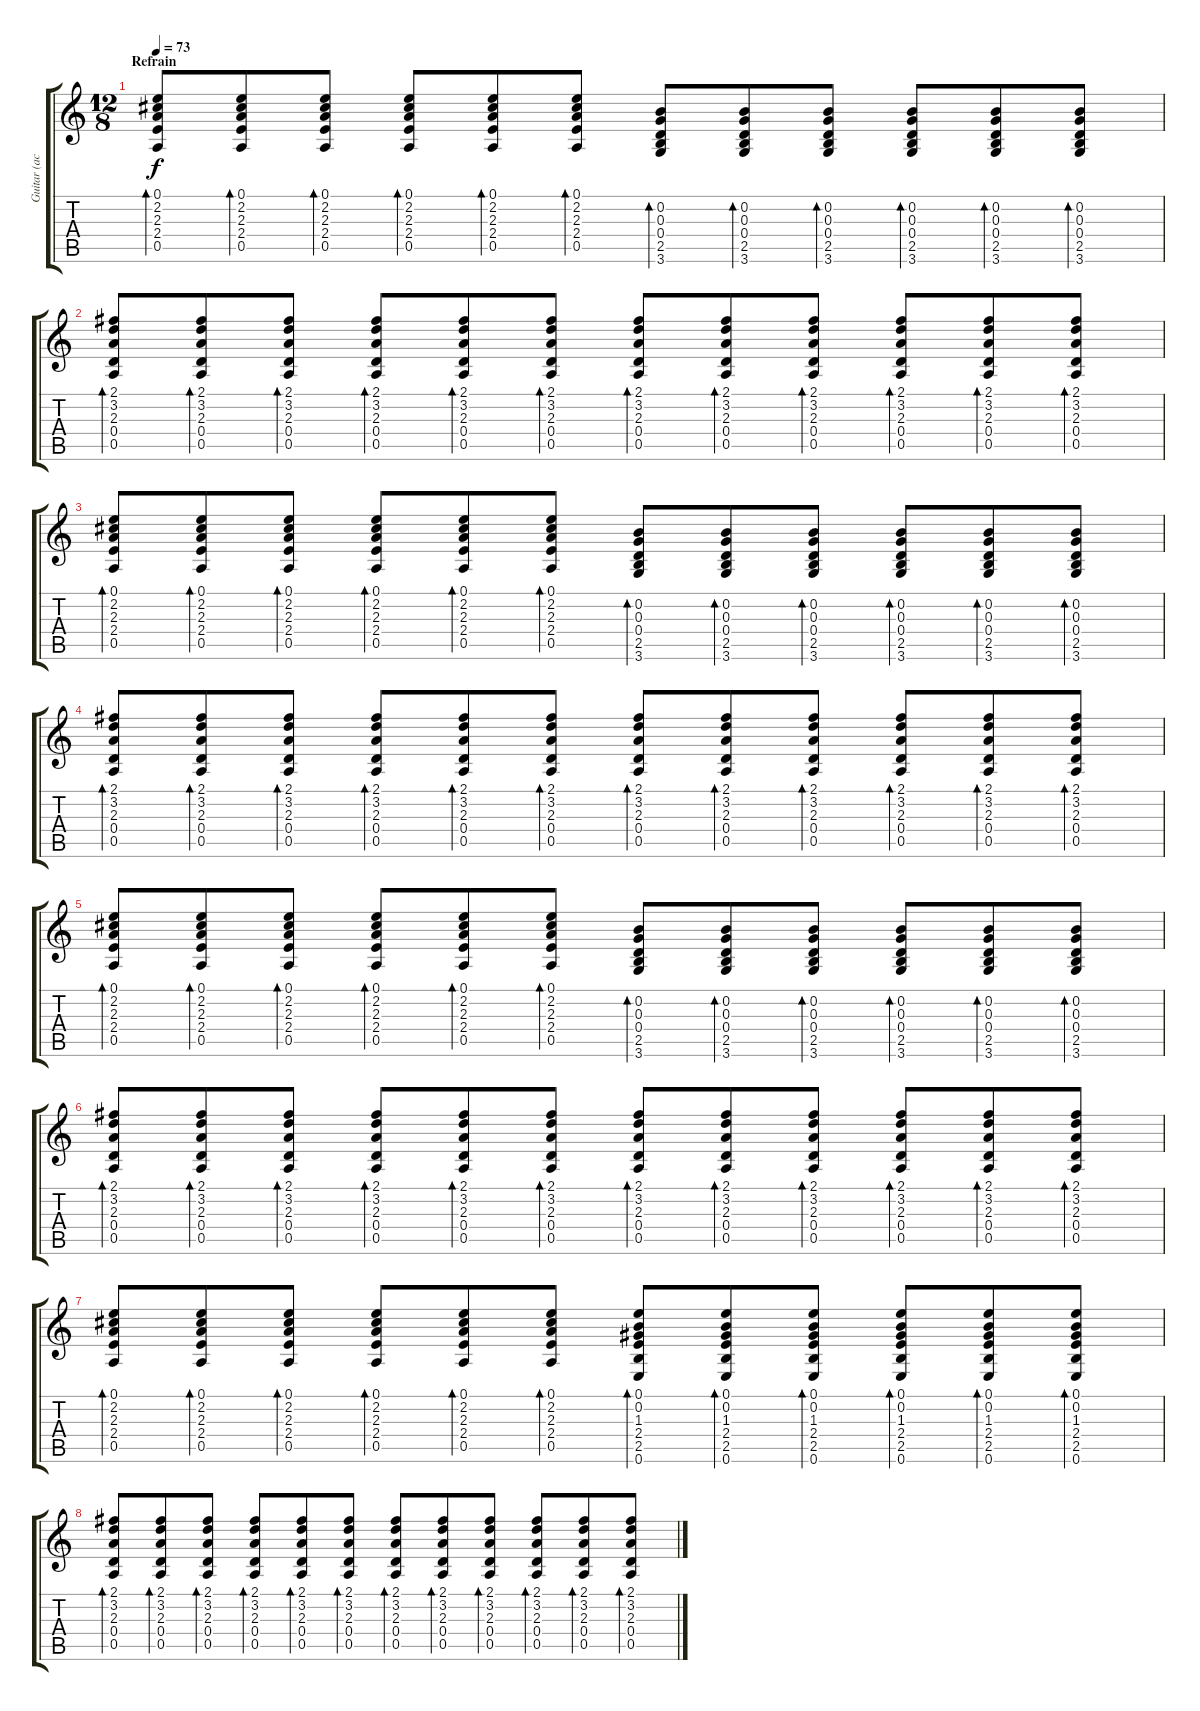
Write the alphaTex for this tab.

\track ("Guitar (acoustic)" "Guitar (ac") {instrument acousticguitarnylon}
\staff {score tabs}
\tuning (E4 B3 G3 D3 A2 E2) {hide}
\ts (12 8)
\section ("" "Refrain")
\tempo 73
\clef g2
\ks c
(0.1 2.2 2.3 2.4 0.5).8{bd 60 dy f} (0.1 2.2 2.3 2.4 0.5).8{bd 60} (0.1 2.2 2.3 2.4 0.5).8{bd 60} (0.1 2.2 2.3 2.4 0.5).8{bd 60} (0.1 2.2 2.3 2.4 0.5).8{bd 60} (0.1 2.2 2.3 2.4 0.5).8{bd 60} (0.2 0.3 0.4 2.5 3.6).8{bd 60} (0.2 0.3 0.4 2.5 3.6).8{bd 60} (0.2 0.3 0.4 2.5 3.6).8{bd 60} (0.2 0.3 0.4 2.5 3.6).8{bd 60} (0.2 0.3 0.4 2.5 3.6).8{bd 60} (0.2 0.3 0.4 2.5 3.6).8{bd 60} |
(2.1 3.2 2.3 0.4 0.5).8{bd 60} (2.1 3.2 2.3 0.4 0.5).8{bd 60} (2.1 3.2 2.3 0.4 0.5).8{bd 60} (2.1 3.2 2.3 0.4 0.5).8{bd 60} (2.1 3.2 2.3 0.4 0.5).8{bd 60} (2.1 3.2 2.3 0.4 0.5).8{bd 60} (2.1 3.2 2.3 0.4 0.5).8{bd 60} (2.1 3.2 2.3 0.4 0.5).8{bd 60} (2.1 3.2 2.3 0.4 0.5).8{bd 60} (2.1 3.2 2.3 0.4 0.5).8{bd 60} (2.1 3.2 2.3 0.4 0.5).8{bd 60} (2.1 3.2 2.3 0.4 0.5).8{bd 60} |
(0.1 2.2 2.3 2.4 0.5).8{bd 60} (0.1 2.2 2.3 2.4 0.5).8{bd 60} (0.1 2.2 2.3 2.4 0.5).8{bd 60} (0.1 2.2 2.3 2.4 0.5).8{bd 60} (0.1 2.2 2.3 2.4 0.5).8{bd 60} (0.1 2.2 2.3 2.4 0.5).8{bd 60} (0.2 0.3 0.4 2.5 3.6).8{bd 60} (0.2 0.3 0.4 2.5 3.6).8{bd 60} (0.2 0.3 0.4 2.5 3.6).8{bd 60} (0.2 0.3 0.4 2.5 3.6).8{bd 60} (0.2 0.3 0.4 2.5 3.6).8{bd 60} (0.2 0.3 0.4 2.5 3.6).8{bd 60} |
(2.1 3.2 2.3 0.4 0.5).8{bd 60} (2.1 3.2 2.3 0.4 0.5).8{bd 60} (2.1 3.2 2.3 0.4 0.5).8{bd 60} (2.1 3.2 2.3 0.4 0.5).8{bd 60} (2.1 3.2 2.3 0.4 0.5).8{bd 60} (2.1 3.2 2.3 0.4 0.5).8{bd 60} (2.1 3.2 2.3 0.4 0.5).8{bd 60} (2.1 3.2 2.3 0.4 0.5).8{bd 60} (2.1 3.2 2.3 0.4 0.5).8{bd 60} (2.1 3.2 2.3 0.4 0.5).8{bd 60} (2.1 3.2 2.3 0.4 0.5).8{bd 60} (2.1 3.2 2.3 0.4 0.5).8{bd 60} |
(0.1 2.2 2.3 2.4 0.5).8{bd 60} (0.1 2.2 2.3 2.4 0.5).8{bd 60} (0.1 2.2 2.3 2.4 0.5).8{bd 60} (0.1 2.2 2.3 2.4 0.5).8{bd 60} (0.1 2.2 2.3 2.4 0.5).8{bd 60} (0.1 2.2 2.3 2.4 0.5).8{bd 60} (0.2 0.3 0.4 2.5 3.6).8{bd 60} (0.2 0.3 0.4 2.5 3.6).8{bd 60} (0.2 0.3 0.4 2.5 3.6).8{bd 60} (0.2 0.3 0.4 2.5 3.6).8{bd 60} (0.2 0.3 0.4 2.5 3.6).8{bd 60} (0.2 0.3 0.4 2.5 3.6).8{bd 60} |
(2.1 3.2 2.3 0.4 0.5).8{bd 60} (2.1 3.2 2.3 0.4 0.5).8{bd 60} (2.1 3.2 2.3 0.4 0.5).8{bd 60} (2.1 3.2 2.3 0.4 0.5).8{bd 60} (2.1 3.2 2.3 0.4 0.5).8{bd 60} (2.1 3.2 2.3 0.4 0.5).8{bd 60} (2.1 3.2 2.3 0.4 0.5).8{bd 60} (2.1 3.2 2.3 0.4 0.5).8{bd 60} (2.1 3.2 2.3 0.4 0.5).8{bd 60} (2.1 3.2 2.3 0.4 0.5).8{bd 60} (2.1 3.2 2.3 0.4 0.5).8{bd 60} (2.1 3.2 2.3 0.4 0.5).8{bd 60} |
(0.1 2.2 2.3 2.4 0.5).8{bd 60} (0.1 2.2 2.3 2.4 0.5).8{bd 60} (0.1 2.2 2.3 2.4 0.5).8{bd 60} (0.1 2.2 2.3 2.4 0.5).8{bd 60} (0.1 2.2 2.3 2.4 0.5).8{bd 60} (0.1 2.2 2.3 2.4 0.5).8{bd 60} (0.1 0.2 1.3 2.4 2.5 0.6).8{bd 60} (0.1 0.2 1.3 2.4 2.5 0.6).8{bd 60} (0.1 0.2 1.3 2.4 2.5 0.6).8{bd 60} (0.1 0.2 1.3 2.4 2.5 0.6).8{bd 60} (0.1 0.2 1.3 2.4 2.5 0.6).8{bd 60} (0.1 0.2 1.3 2.4 2.5 0.6).8{bd 60} |
(2.1 3.2 2.3 0.4 0.5).8{bd 60} (2.1 3.2 2.3 0.4 0.5).8{bd 60} (2.1 3.2 2.3 0.4 0.5).8{bd 60} (2.1 3.2 2.3 0.4 0.5).8{bd 60} (2.1 3.2 2.3 0.4 0.5).8{bd 60} (2.1 3.2 2.3 0.4 0.5).8{bd 60} (2.1 3.2 2.3 0.4 0.5).8{bd 60} (2.1 3.2 2.3 0.4 0.5).8{bd 60} (2.1 3.2 2.3 0.4 0.5).8{bd 60} (2.1 3.2 2.3 0.4 0.5).8{bd 60} (2.1 3.2 2.3 0.4 0.5).8{bd 60} (2.1 3.2 2.3 0.4 0.5).8{bd 60}
